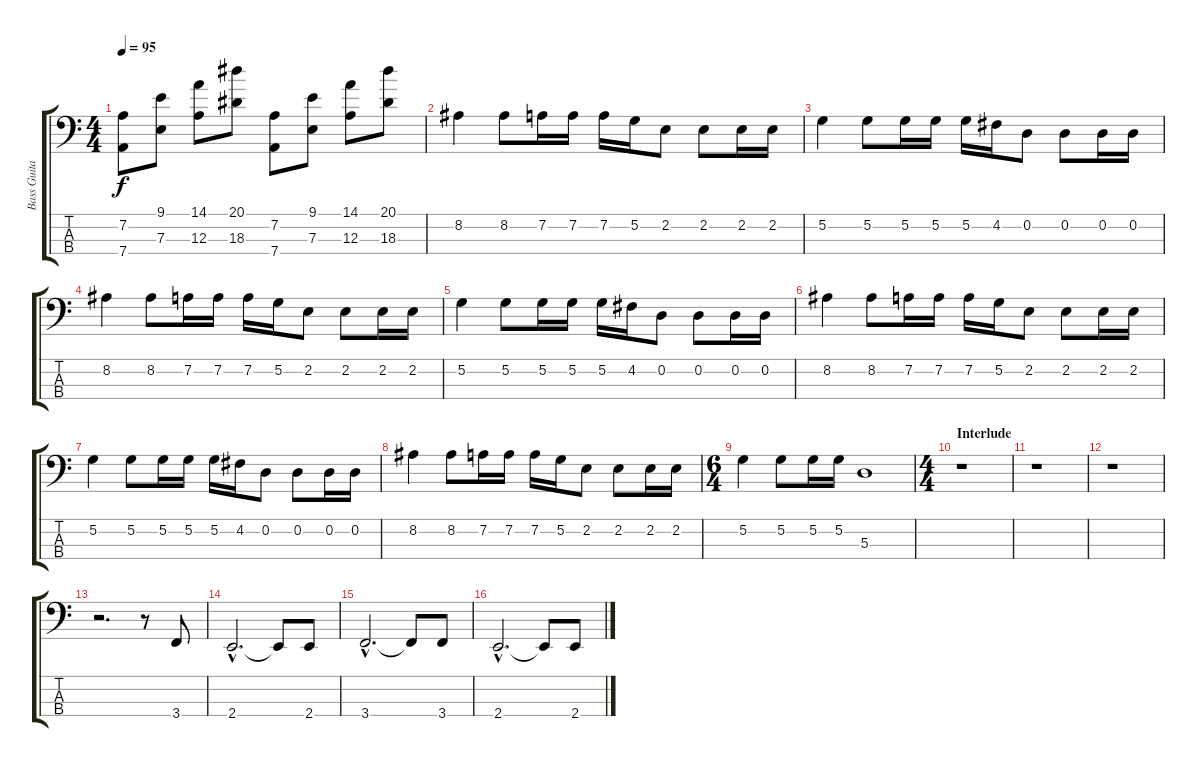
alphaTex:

\track ("Bass Guitar (Pick)" "Bass Guita") {instrument electricbasspick}
\staff {score tabs}
\tuning (G2 D2 A1 D1) {hide}
\ts (4 4)
\tempo 95
\clef f4
\ks c
(7.2 7.4).8{dy f} (9.1 7.3).8 (14.1 12.3).8 (20.1 18.3).8 (7.2 7.4).8 (9.1 7.3).8 (14.1 12.3).8 (20.1 18.3).8 |
8.2.4 8.2.8 7.2.16 7.2.16 7.2.16 5.2.16 2.2.8 2.2.8 2.2.16 2.2.16 |
5.2.4 5.2.8 5.2.16 5.2.16 5.2.16 4.2.16 0.2.8 0.2.8 0.2.16 0.2.16 |
8.2.4 8.2.8 7.2.16 7.2.16 7.2.16 5.2.16 2.2.8 2.2.8 2.2.16 2.2.16 |
5.2.4 5.2.8 5.2.16 5.2.16 5.2.16 4.2.16 0.2.8 0.2.8 0.2.16 0.2.16 |
8.2.4 8.2.8 7.2.16 7.2.16 7.2.16 5.2.16 2.2.8 2.2.8 2.2.16 2.2.16 |
5.2.4 5.2.8 5.2.16 5.2.16 5.2.16 4.2.16 0.2.8 0.2.8 0.2.16 0.2.16 |
8.2.4 8.2.8 7.2.16 7.2.16 7.2.16 5.2.16 2.2.8 2.2.8 2.2.16 2.2.16 |
\ts (6 4)
5.2.4 5.2.8 5.2.16 5.2.16 5.3.1 |
\ts (4 4)
\section ("" "Interlude")
r.1 |
r.1 |
r.1 |
r.2{d} r.8 3.4.8{volume 16} |
2.4{hac}.2{d} 2.4{t}.8 2.4.8 |
3.4{hac}.2{d} 3.4{t}.8 3.4.8 |
2.4{hac}.2{d} 2.4{t}.8 2.4.8
